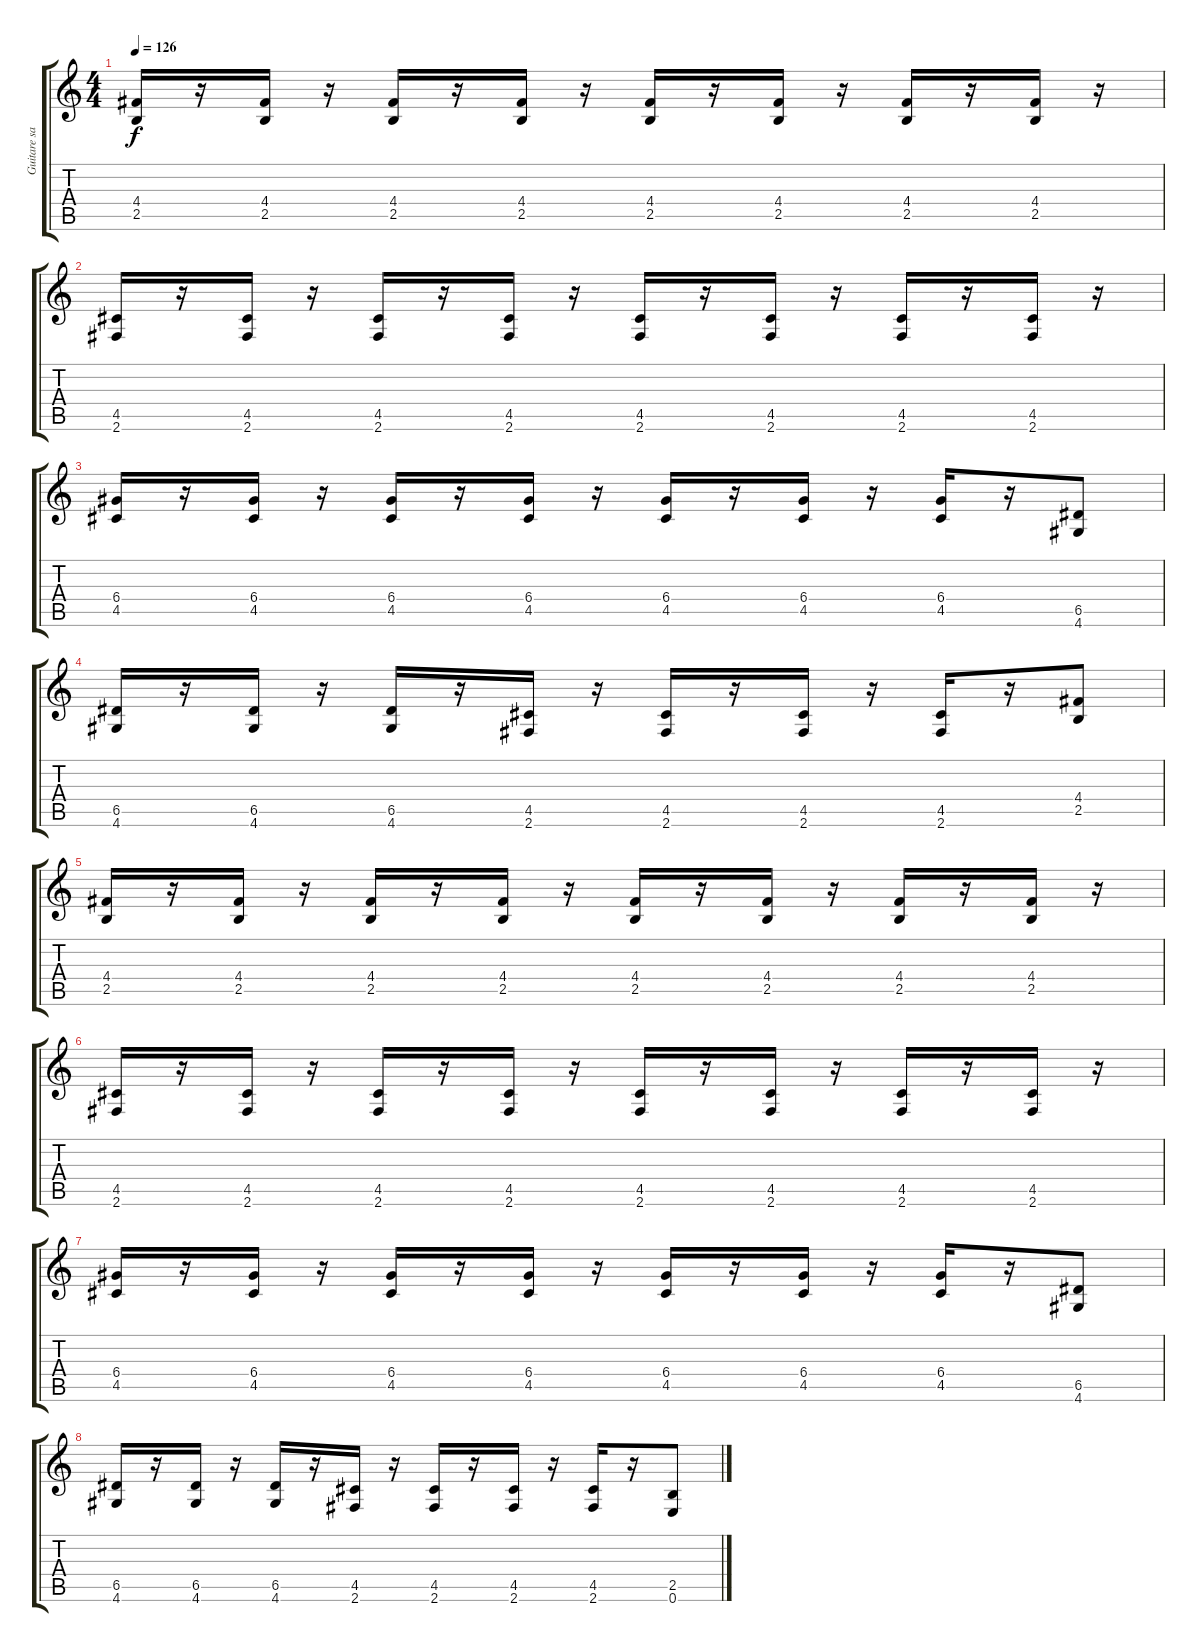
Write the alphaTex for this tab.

\track ("Guitare saturée" "Guitare sa") {instrument overdrivenguitar}
\staff {score tabs}
\tuning (E4 B3 G3 D3 A2 E2) {hide}
\ts (4 4)
\tempo 126
\clef g2
\ks c
(4.4 2.5).16{dy f} r.16 (4.4 2.5).16 r.16 (4.4 2.5).16 r.16 (4.4 2.5).16 r.16 (4.4 2.5).16 r.16 (4.4 2.5).16 r.16 (4.4 2.5).16 r.16 (4.4 2.5).16 r.16 |
(4.5 2.6).16 r.16 (4.5 2.6).16 r.16 (4.5 2.6).16 r.16 (4.5 2.6).16 r.16 (4.5 2.6).16 r.16 (4.5 2.6).16 r.16 (4.5 2.6).16 r.16 (4.5 2.6).16 r.16 |
(6.4 4.5).16 r.16 (6.4 4.5).16 r.16 (6.4 4.5).16 r.16 (6.4 4.5).16 r.16 (6.4 4.5).16 r.16 (6.4 4.5).16 r.16 (6.4 4.5).16 r.16 (6.5 4.6).8 |
(6.5 4.6).16 r.16 (6.5 4.6).16 r.16 (6.5 4.6).16 r.16 (4.5 2.6).16 r.16 (4.5 2.6).16 r.16 (4.5 2.6).16 r.16 (4.5 2.6).16 r.16 (4.4 2.5).8 |
(4.4 2.5).16 r.16 (4.4 2.5).16 r.16 (4.4 2.5).16 r.16 (4.4 2.5).16 r.16 (4.4 2.5).16 r.16 (4.4 2.5).16 r.16 (4.4 2.5).16 r.16 (4.4 2.5).16 r.16 |
(4.5 2.6).16 r.16 (4.5 2.6).16 r.16 (4.5 2.6).16 r.16 (4.5 2.6).16 r.16 (4.5 2.6).16 r.16 (4.5 2.6).16 r.16 (4.5 2.6).16 r.16 (4.5 2.6).16 r.16 |
(6.4 4.5).16 r.16 (6.4 4.5).16 r.16 (6.4 4.5).16 r.16 (6.4 4.5).16 r.16 (6.4 4.5).16 r.16 (6.4 4.5).16 r.16 (6.4 4.5).16 r.16 (6.5 4.6).8 |
(6.5 4.6).16 r.16 (6.5 4.6).16 r.16 (6.5 4.6).16 r.16 (4.5 2.6).16 r.16 (4.5 2.6).16 r.16 (4.5 2.6).16 r.16 (4.5 2.6).16 r.16 (2.5 0.6).8
